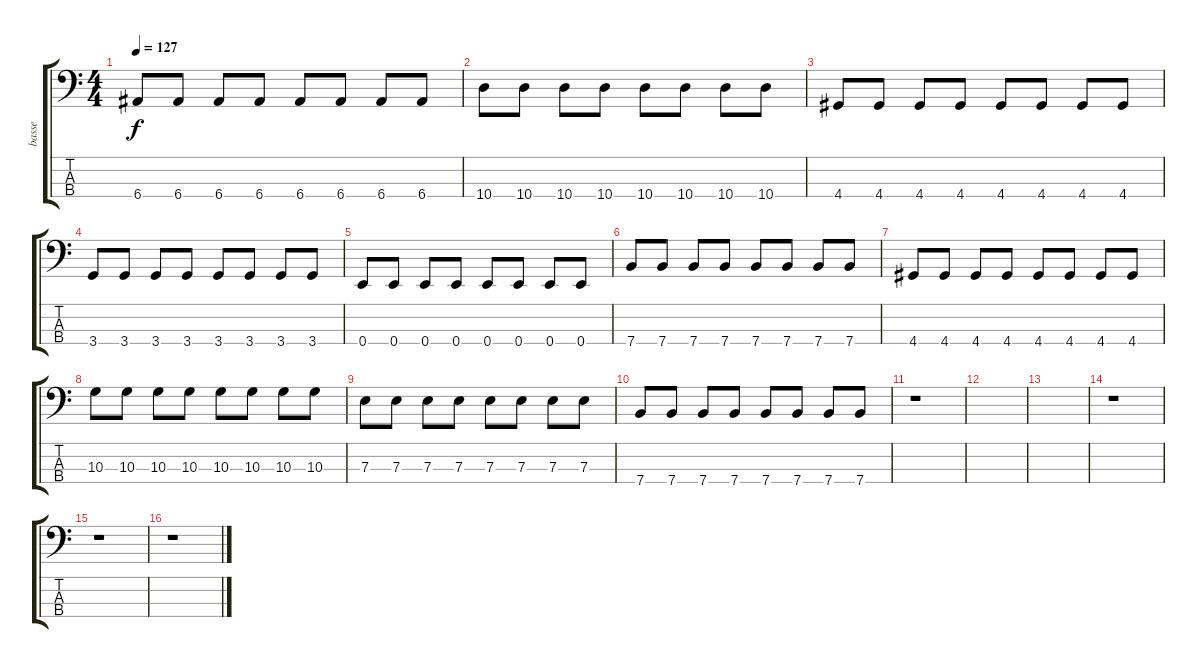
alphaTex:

\track ("basse" "basse") {instrument electricbassfinger}
\staff {score tabs}
\tuning (G2 D2 A1 E1) {hide}
\ts (4 4)
\tempo 127
\clef f4
\ks c
6.4.8{dy f} 6.4.8 6.4.8 6.4.8 6.4.8 6.4.8 6.4.8 6.4.8 |
10.4.8 10.4.8 10.4.8 10.4.8 10.4.8 10.4.8 10.4.8 10.4.8 |
4.4.8 4.4.8 4.4.8 4.4.8 4.4.8 4.4.8 4.4.8 4.4.8 |
3.4.8 3.4.8 3.4.8 3.4.8 3.4.8 3.4.8 3.4.8 3.4.8 |
0.4.8 0.4.8 0.4.8 0.4.8 0.4.8 0.4.8 0.4.8 0.4.8 |
7.4.8 7.4.8 7.4.8 7.4.8 7.4.8 7.4.8 7.4.8 7.4.8 |
4.4.8 4.4.8 4.4.8 4.4.8 4.4.8 4.4.8 4.4.8 4.4.8 |
10.3.8 10.3.8 10.3.8 10.3.8 10.3.8 10.3.8 10.3.8 10.3.8 |
7.3.8 7.3.8 7.3.8 7.3.8 7.3.8 7.3.8 7.3.8 7.3.8 |
7.4.8 7.4.8 7.4.8 7.4.8 7.4.8 7.4.8 7.4.8 7.4.8 |
r.1 |
|
|
r.1 |
r.1 |
r.1
